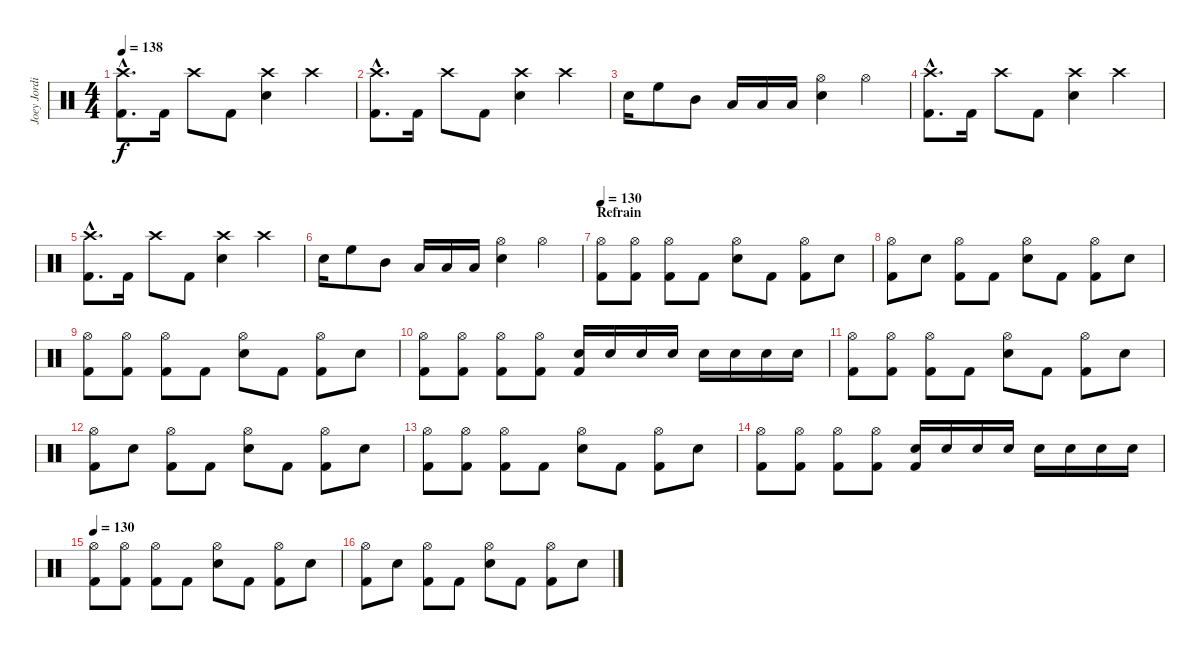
\track ("Joey Jordison" "Joey Jordi") {instrument percussion}
\staff {score}
\articulation defaults
\ts (4 4)
\tempo 138
\clef neutral
\ks c
("Crash high (hit)"{hac} "Kick (hit) 2"{hac}).8{d dy f} "Kick (hit) 2".16 "Crash high (hit)".8 "Kick (hit) 2".8 ("Crash high (hit)" "Electric Snare (hit)").4 "Crash high (hit)".4 |
("Crash high (hit)"{hac} "Kick (hit) 2"{hac}).8{d} "Kick (hit) 2".16 "Crash high (hit)".8 "Kick (hit) 2".8 ("Crash high (hit)" "Electric Snare (hit)").4 "Crash high (hit)".4 |
"Electric Snare (hit)".16 "High Floor Tom (hit)".8 "Mid Tom (hit)".8 "Low Tom (hit)".16 "Low Tom (hit)".16 "Low Tom (hit)".16 ("Hi-Hat (open)" "Electric Snare (hit)").4 "Hi-Hat (open)".4 |
("Crash high (hit)"{hac} "Kick (hit) 2"{hac}).8{d} "Kick (hit) 2".16 "Crash high (hit)".8 "Kick (hit) 2".8 ("Crash high (hit)" "Electric Snare (hit)").4 "Crash high (hit)".4 |
("Crash high (hit)"{hac} "Kick (hit) 2"{hac}).8{d} "Kick (hit) 2".16 "Crash high (hit)".8 "Kick (hit) 2".8 ("Crash high (hit)" "Electric Snare (hit)").4 "Crash high (hit)".4 |
"Electric Snare (hit)".16 "High Floor Tom (hit)".8 "Mid Tom (hit)".8 "Low Tom (hit)".16 "Low Tom (hit)".16 "Low Tom (hit)".16 ("Hi-Hat (open)" "Electric Snare (hit)").4 "Hi-Hat (open)".4 |
\section ("" "Refrain")
\tempo 130
("Kick (hit) 2" "Hi-Hat (open)").8 ("Kick (hit) 2" "Hi-Hat (open)").8 ("Kick (hit) 2" "Hi-Hat (open)").8 "Kick (hit) 2".8 ("Electric Snare (hit)" "Hi-Hat (open)").8 "Kick (hit) 2".8 ("Kick (hit) 2" "Hi-Hat (open)").8 "Electric Snare (hit)".8 |
("Kick (hit) 2" "Hi-Hat (open)").8 "Electric Snare (hit)".8 ("Kick (hit) 2" "Hi-Hat (open)").8 "Kick (hit) 2".8 ("Electric Snare (hit)" "Hi-Hat (open)").8 "Kick (hit) 2".8 ("Kick (hit) 2" "Hi-Hat (open)").8 "Electric Snare (hit)".8 |
("Kick (hit) 2" "Hi-Hat (open)").8 ("Kick (hit) 2" "Hi-Hat (open)").8 ("Kick (hit) 2" "Hi-Hat (open)").8 "Kick (hit) 2".8 ("Electric Snare (hit)" "Hi-Hat (open)").8 "Kick (hit) 2".8 ("Kick (hit) 2" "Hi-Hat (open)").8 "Electric Snare (hit)".8 |
("Kick (hit) 2" "Hi-Hat (open)").8 ("Kick (hit) 2" "Hi-Hat (open)").8 ("Kick (hit) 2" "Hi-Hat (open)").8 ("Kick (hit) 2" "Hi-Hat (open)").8 ("Electric Snare (hit)" "Kick (hit) 2").16 "Electric Snare (hit)".16 "Electric Snare (hit)".16 "Electric Snare (hit)".16 "Electric Snare (hit)".16 "Electric Snare (hit)".16 "Electric Snare (hit)".16 "Electric Snare (hit)".16 |
("Kick (hit) 2" "Hi-Hat (open)").8 ("Kick (hit) 2" "Hi-Hat (open)").8 ("Kick (hit) 2" "Hi-Hat (open)").8 "Kick (hit) 2".8 ("Electric Snare (hit)" "Hi-Hat (open)").8 "Kick (hit) 2".8 ("Kick (hit) 2" "Hi-Hat (open)").8 "Electric Snare (hit)".8 |
("Kick (hit) 2" "Hi-Hat (open)").8 "Electric Snare (hit)".8 ("Kick (hit) 2" "Hi-Hat (open)").8 "Kick (hit) 2".8 ("Electric Snare (hit)" "Hi-Hat (open)").8 "Kick (hit) 2".8 ("Kick (hit) 2" "Hi-Hat (open)").8 "Electric Snare (hit)".8 |
("Kick (hit) 2" "Hi-Hat (open)").8 ("Kick (hit) 2" "Hi-Hat (open)").8 ("Kick (hit) 2" "Hi-Hat (open)").8 "Kick (hit) 2".8 ("Electric Snare (hit)" "Hi-Hat (open)").8 "Kick (hit) 2".8 ("Kick (hit) 2" "Hi-Hat (open)").8 "Electric Snare (hit)".8 |
("Kick (hit) 2" "Hi-Hat (open)").8 ("Kick (hit) 2" "Hi-Hat (open)").8 ("Kick (hit) 2" "Hi-Hat (open)").8 ("Kick (hit) 2" "Hi-Hat (open)").8 ("Electric Snare (hit)" "Kick (hit) 2").16 "Electric Snare (hit)".16 "Electric Snare (hit)".16 "Electric Snare (hit)".16 "Electric Snare (hit)".16 "Electric Snare (hit)".16 "Electric Snare (hit)".16 "Electric Snare (hit)".16 |
\tempo 130
("Kick (hit) 2" "Hi-Hat (open)").8 ("Kick (hit) 2" "Hi-Hat (open)").8 ("Kick (hit) 2" "Hi-Hat (open)").8 "Kick (hit) 2".8 ("Electric Snare (hit)" "Hi-Hat (open)").8 "Kick (hit) 2".8 ("Kick (hit) 2" "Hi-Hat (open)").8 "Electric Snare (hit)".8 |
("Kick (hit) 2" "Hi-Hat (open)").8 "Electric Snare (hit)".8 ("Kick (hit) 2" "Hi-Hat (open)").8 "Kick (hit) 2".8 ("Electric Snare (hit)" "Hi-Hat (open)").8 "Kick (hit) 2".8 ("Kick (hit) 2" "Hi-Hat (open)").8 "Electric Snare (hit)".8
